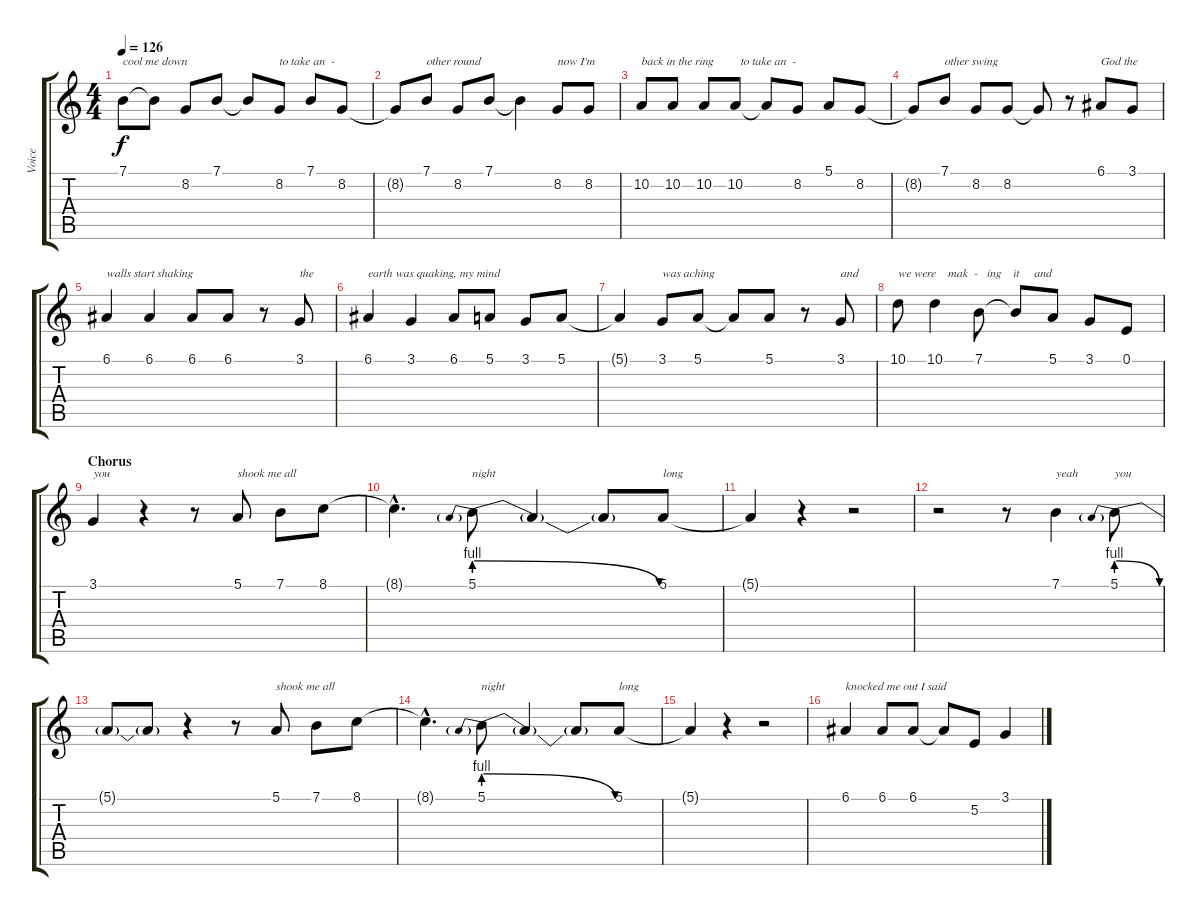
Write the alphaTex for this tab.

\track ("Voice" "Voice") {instrument lead2sawtooth}
\staff {score tabs}
\tuning (E4 B3 G3 D3 A2 E2) {hide}
\ts (4 4)
\tempo 126
\clef g2
\ks c
7.1.8{txt "cool me down" dy f} 7.1{t}.8 8.2.8 7.1.8 7.1{t}.8 8.2.8{txt "to take an  -   "} 7.1.8 8.2.8 |
8.2{t}.8 7.1.8{txt "other round"} 8.2.8 7.1.8 7.1{t}.4 8.2.8{txt "now I'm"} 8.2.8 |
10.2.8{txt "back in the ring         to take an  -"} 10.2.8 10.2.8 10.2.8 10.2{t}.8 8.2.8 5.1.8 8.2.8 |
8.2{t}.8 7.1.8{txt "other swing"} 8.2.8 8.2.8 8.2{t}.8 r.8 6.1.8{txt "God the"} 3.1.8 |
6.1.4{txt "walls start shaking"} 6.1.4 6.1.8 6.1.8 r.8 3.1.8{txt "the"} |
6.1.4{txt "earth was quaking, my mind"} 3.1.4 6.1.8 5.1.8 3.1.8 5.1.8 |
5.1{t}.4 3.1.8{txt "was aching"} 5.1.8 5.1{t}.8 5.1.8 r.8 3.1.8{txt "and"} |
10.1.8{txt "we were    mak  -   ing    it     and"} 10.1.4 7.1.8 7.1{t}.8 5.1.8 3.1.8 0.1.8 |
\section ("" "Chorus")
3.1.4{txt "you"} r.4 r.8 5.1.8{txt "shook me all"} 7.1.8 8.1.8 |
8.1{hac t}.4{d} 5.1{be (prebendrelease 0 4 60 0)}.8{txt "night"} 5.1{t}.4 5.1{t}.8 5.1.8{txt "long"} |
5.1{t}.4 r.4 r.2 |
r.2 r.8 7.1.4{txt "yeah"} 5.1{be (prebendrelease 0 4 60 0)}.8{txt "you"} |
5.1{t}.8 5.1{t}.8 r.4 r.8 5.1.8{txt "shook me all"} 7.1.8 8.1.8 |
8.1{hac t}.4{d} 5.1{be (prebendrelease 0 4 60 0)}.8{txt "night"} 5.1{t}.4 5.1{t}.8 5.1.8{txt "long"} |
5.1{t}.4 r.4 r.2 |
6.1.4{txt "knocked me out I said"} 6.1.8 6.1.8 6.1{t}.8 5.2.8 3.1.4
